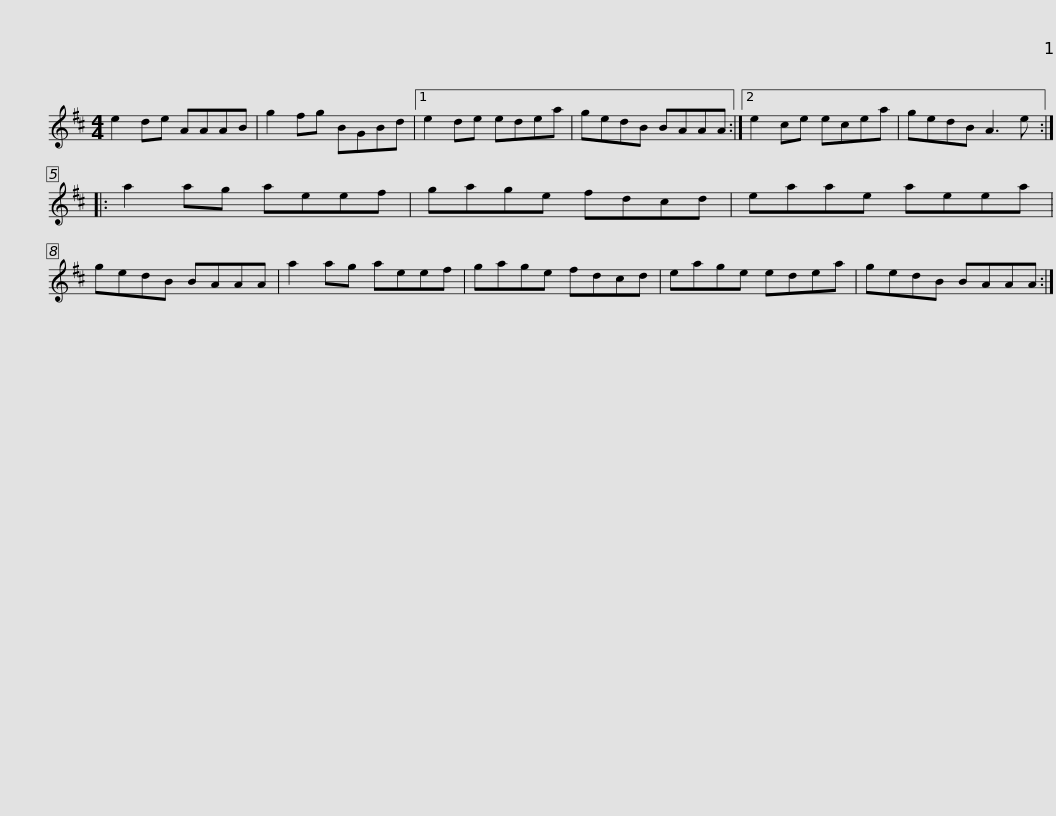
X:1
L:1/8
M:4/4
I:linebreak $
K:D
V:1 treble
V:1
 e2 de AAAB | g2 fg BGBd |1 e2 de edea | gedB BAAA :|2 e2 ce ecea | %5
 gedB A3 e ::$ a2 ag aeef | gage fdcd | eaae aeea | gedB BAAA | %10
 a2 ag aeef |$ gage fdcd | eage edea | gedB BAAA :| %14
